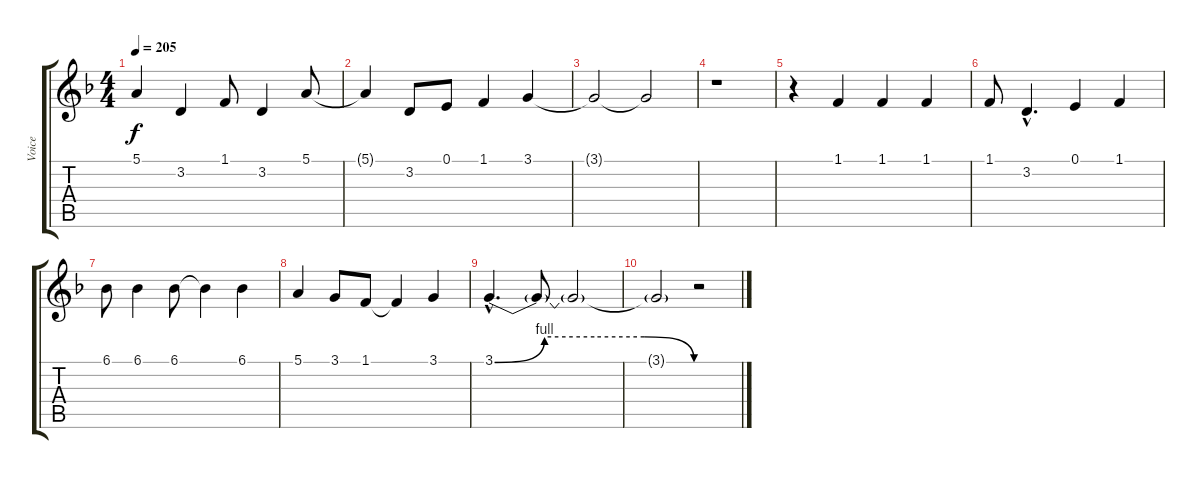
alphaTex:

\track ("Voice" "Voice") {instrument lead1square}
\staff {score tabs}
\tuning (E4 B3 G3 D3 A2 E2) {hide}
\ts (4 4)
\tempo 205
\clef g2
\ks f
5.1{t}.4{dy f} 3.2.4 1.1.8 3.2.4 5.1.8 |
5.1{t}.4 3.2.8 0.1.8 1.1.4 3.1.4 |
3.1{t}.2 3.1{t}.2 |
r.1 |
r.4 1.1.4 1.1.4 1.1.4 |
1.1.8 3.2{hac}.4{d} 0.1.4 1.1.4 |
6.1.8 6.1.4 6.1.8 6.1{t}.4 6.1.4 |
5.1.4 3.1.8 1.1.8 1.1{t}.4 3.1.4 |
3.1{be (custom 0 0 15 4 30 4 45 4 60 0) hac}.4{d} 3.1{t}.8 3.1{t}.2 |
3.1{t}.2 r.2
